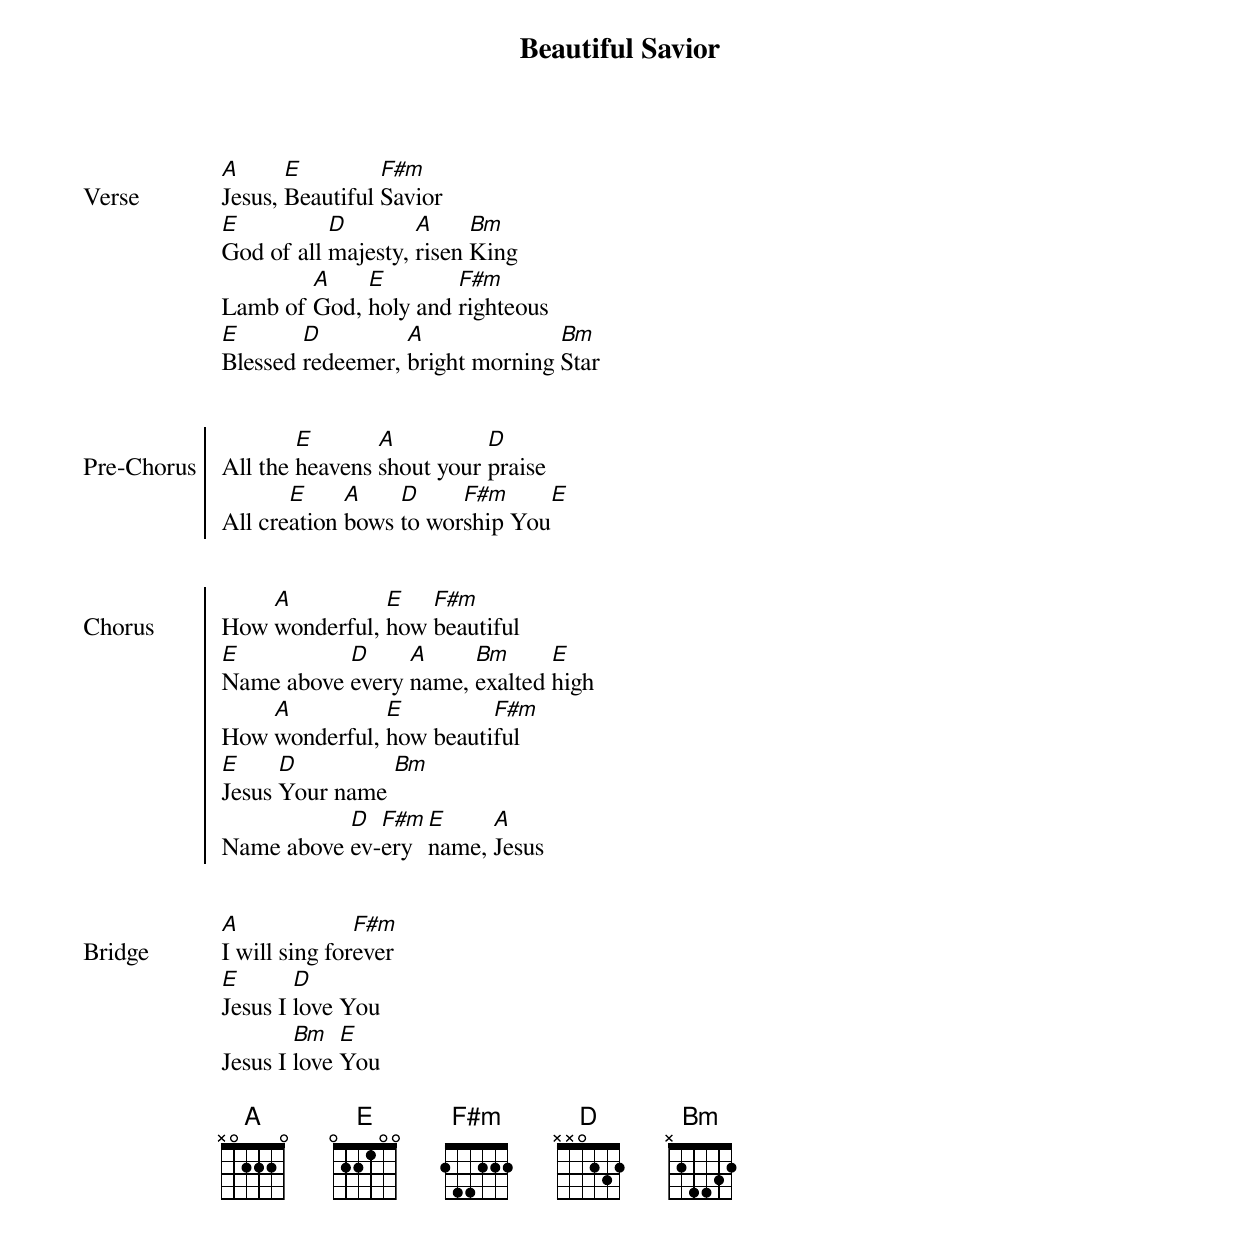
{title: Beautiful Savior}
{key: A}
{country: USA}
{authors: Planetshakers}
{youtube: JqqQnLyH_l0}
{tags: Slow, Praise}

{start_of_verse: Verse}
[A]Jesus, [E]Beautiful [F#m]Savior
[E]God of all [D]majesty, [A]risen [Bm]King
Lamb of [A]God, [E]holy and [F#m]righteous
[E]Blessed [D]redeemer, [A]bright morning [Bm]Star

{end_of_verse}

{start_of_chorus: Pre-Chorus}
All the [E]heavens [A]shout your [D]praise
All cre[E]ation [A]bows [D]to wor[F#m]ship You[E]

{end_of_chorus}

{start_of_chorus: Chorus}
How [A]wonderful, [E]how [F#m]beautiful
[E]Name above [D]every [A]name, [Bm]exalted [E]high
How [A]wonderful, [E]how beauti[F#m]ful
[E]Jesus [D]Your name [Bm]
Name above [D]ev-[F#m]ery [E]name, [A]Jesus

{end_of_chorus}

{start_of_bridge: Bridge}
[A]I will sing for[F#m]ever
[E]Jesus I [D]love You
Jesus I [Bm]love [E]You

{end_of_bridge}
